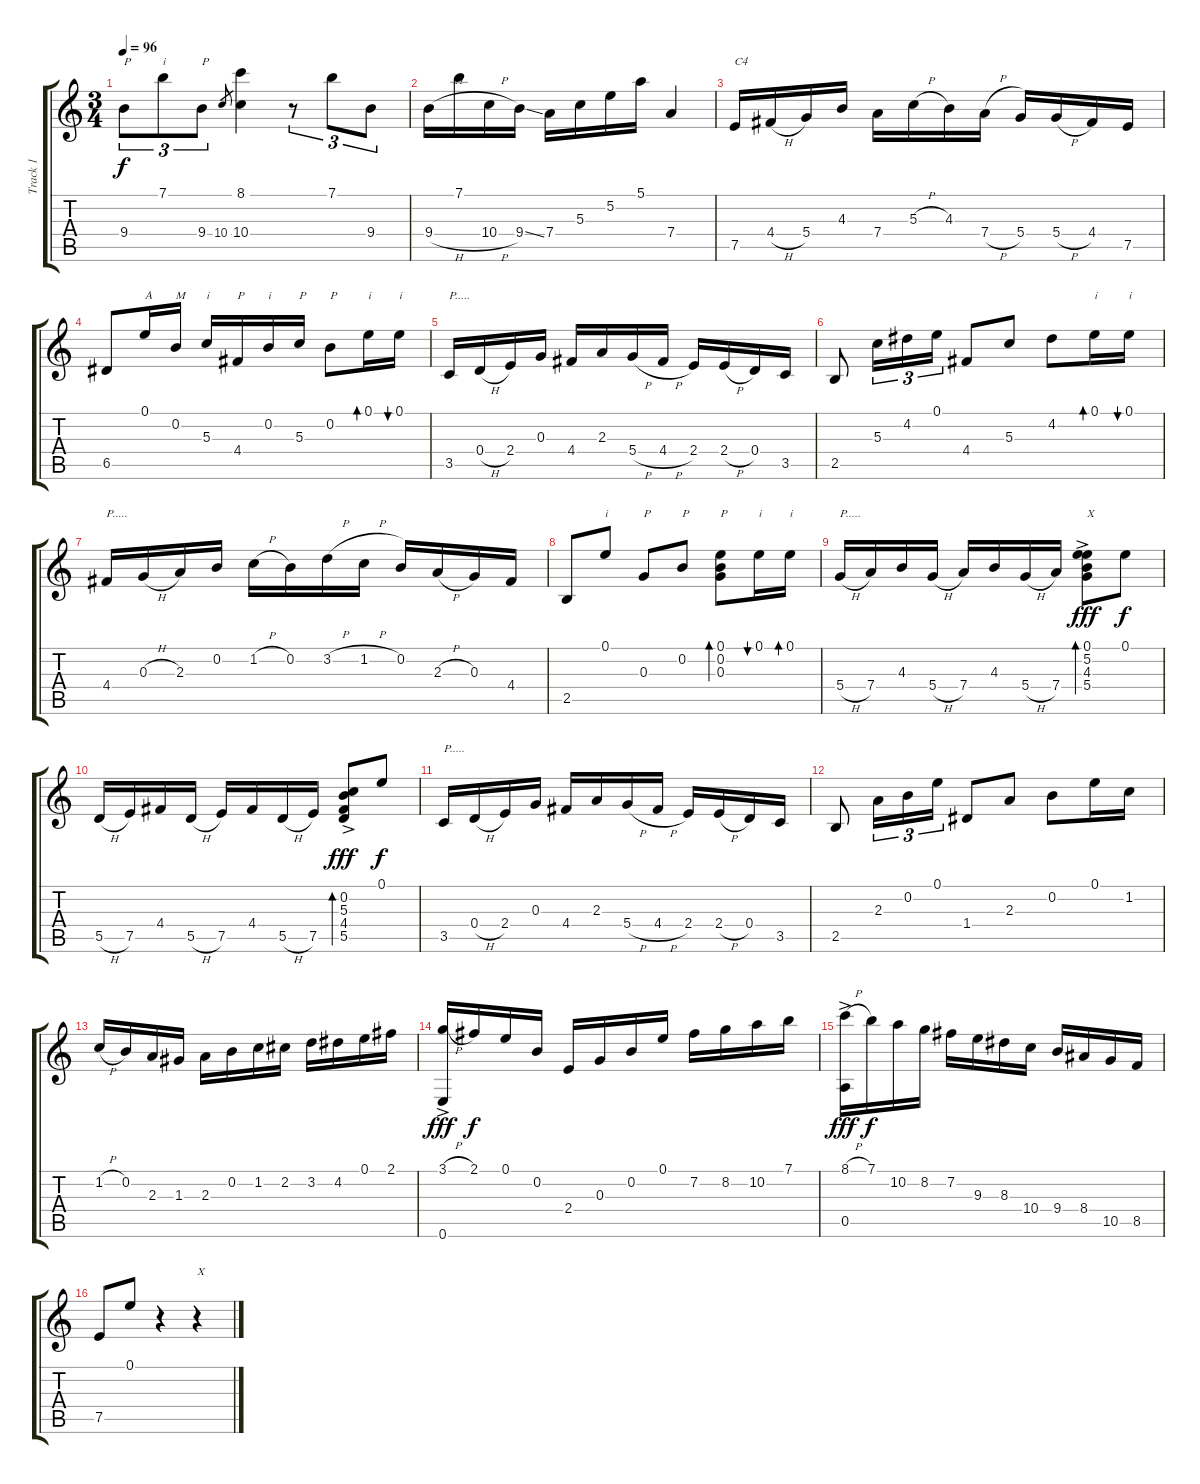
\track ("Track 1" "Track 1") {instrument acousticguitarnylon}
\staff {score tabs}
\tuning (E4 B3 G3 D3 A2 E2) {hide}
\ts (3 4)
\tempo 96
\clef g2
\ks c
9.4.8{tu (3 2) txt "P" dy f} 7.1.8{tu (3 2) txt "i"} 9.4.8{tu (3 2) txt "P"} 10.4.8{gr} (8.1 10.4).4 r.8{tu (3 2)} 7.1.8{tu (3 2)} 9.4.8{tu (3 2)} |
9.4{h}.16 7.1.16 10.4{h}.16 9.4{ss}.16 7.4.16 5.3.16 5.2.16 5.1.16 7.4.4 |
7.5.16{txt "C4"} 4.4{h}.16 5.4.16 4.3.16 7.4.16 5.3{h}.16 4.3.16 7.4{h}.16 5.4.16 5.4{h}.16 4.4.16 7.5.16 |
6.5.8 0.1.16{txt "A"} 0.2.16{txt "M"} 5.3.16{txt "i"} 4.4.16{txt "P"} 0.2.16{txt "i"} 5.3.16{txt "P"} 0.2.8{txt "P"} 0.1.16{bd 60 txt "i"} 0.1.16{bu 60 txt "i"} |
3.5.16{txt "P....."} 0.4{h}.16 2.4.16 0.3.16 4.4.16 2.3.16 5.4{h}.16 4.4{h}.16 2.4.16 2.4{h}.16 0.4.16 3.5.16 |
2.5.8 5.3.16{tu (3 2)} 4.2.16{tu (3 2)} 0.1.16{tu (3 2)} 4.4.8 5.3.8 4.2.8 0.1.16{bd 60 txt "i"} 0.1.16{bu 60 txt "i"} |
4.4.16{txt "P....."} 0.3{h}.16 2.3.16 0.2.16 1.2{h}.16 0.2.16 3.2{h}.16 1.2{h}.16 0.2.16 2.3{h}.16 0.3.16 4.4.16 |
2.5.8 0.1.8{txt "i"} 0.3.8{txt "P"} 0.2.8{txt "P"} (0.1 0.2 0.3).8{bd 60 txt "P"} 0.1.16{bu 60 txt "i"} 0.1.16{bd 60 txt "i"} |
5.4{h}.16{txt "P....."} 7.4.16 4.3.16 5.4{h}.16 7.4.16 4.3.16 5.4{h}.16 7.4.16 (0.1{ac} 5.2{ac} 4.3{ac} 5.4{ac}).8{bd 60 txt "X" dy fff} 0.1.8{dy f} |
5.5{h}.16 7.5.16 4.4.16 5.5{h}.16 7.5.16 4.4.16 5.5{h}.16 7.5.16 (0.2{ac} 5.3 4.4{ac} 5.5{ac}).8{bd 60 dy fff} 0.1.8{dy f} |
3.5.16{txt "P....."} 0.4{h}.16 2.4.16 0.3.16 4.4.16 2.3.16 5.4{h}.16 4.4{h}.16 2.4.16 2.4{h}.16 0.4.16 3.5.16 |
2.5.8 2.3.16{tu (3 2)} 0.2.16{tu (3 2)} 0.1.16{tu (3 2)} 1.4.8 2.3.8 0.2.8 0.1.16 1.2.16 |
1.2{h}.16 0.2.16 2.3.16 1.3.16 2.3.16 0.2.16 1.2.16 2.2.16 3.2.16 4.2.16 0.1.16 2.1.16 |
(3.1{h ac} 0.6{ac}).16{dy fff} 2.1.16{dy f} 0.1.16 0.2.16 2.4.16 0.3.16 0.2.16 0.1.16 7.2.16 8.2.16 10.2.16 7.1.16 |
(8.1{h ac} 0.5{ac}).16{dy fff} 7.1.16{dy f} 10.2.16 8.2.16 7.2.16 9.3.16 8.3.16 10.4.16 9.4.16 8.4.16 10.5.16 8.5.16 |
7.5.8 0.1.8 r.4 r.4{txt "X"}
